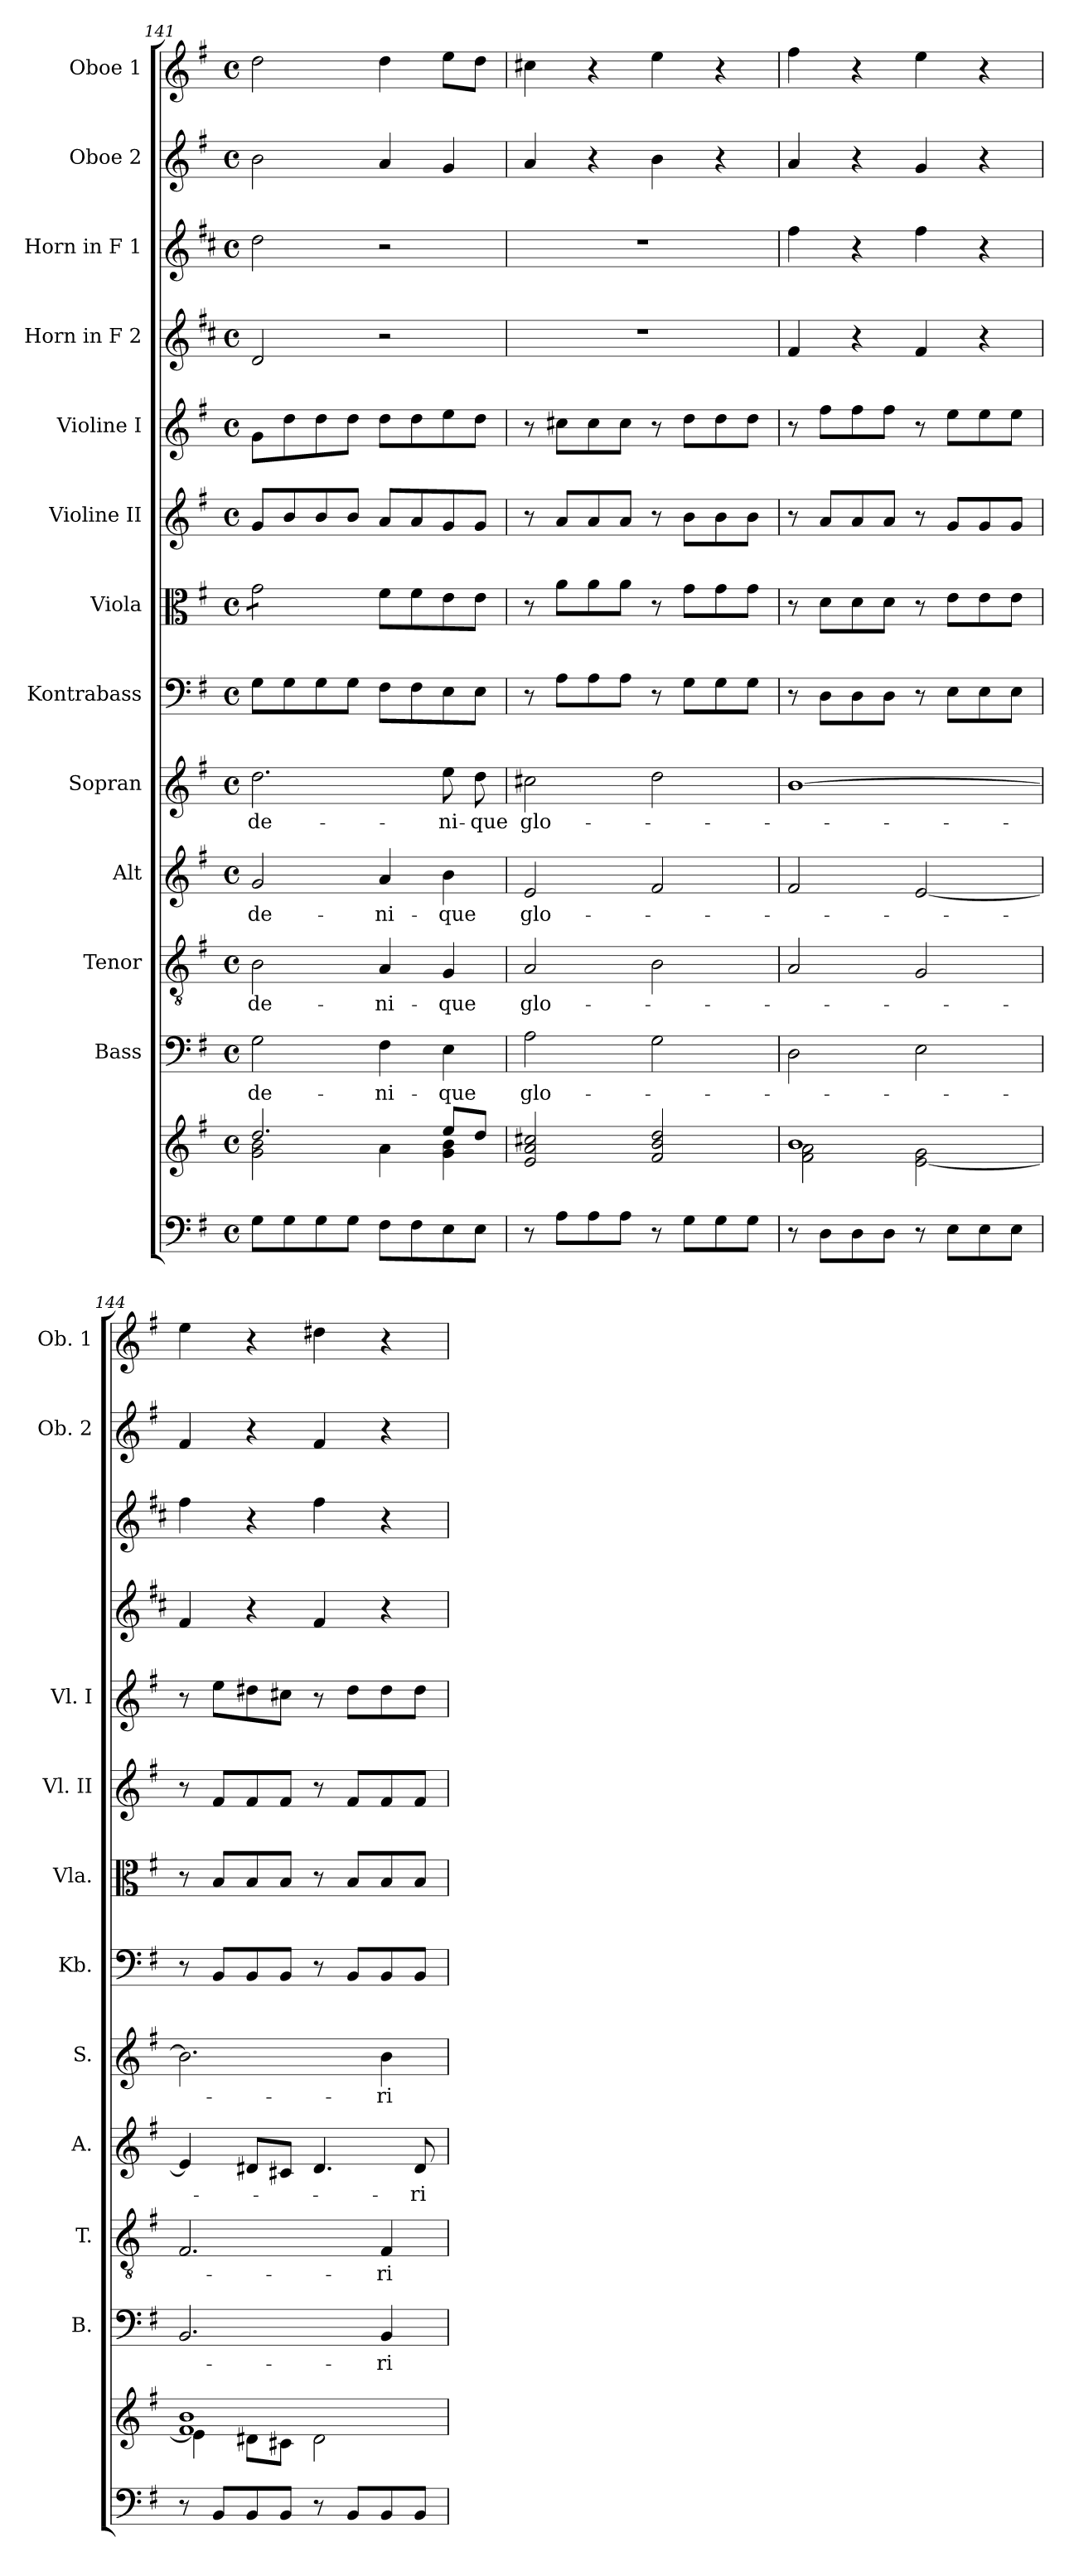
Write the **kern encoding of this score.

**kern	**kern	**kern	**text	**kern	**text	**kern	**text	**kern	**text	**kern	**kern	**kern	**kern	**kern	**kern	**kern	**kern
*part13	*part13	*part12	*part12	*part11	*part11	*part10	*part10	*part9	*part9	*part8	*part7	*part6	*part5	*part4	*part3	*part2	*part1
*staff14	*staff13	*staff12	*staff12	*staff11	*staff11	*staff10	*staff10	*staff9	*staff9	*staff8	*staff7	*staff6	*staff5	*staff4	*staff3	*staff2	*staff1
*	*	*I"Bass	*	*I"Tenor	*	*I"Alt	*	*I"Sopran	*	*I"Kontrabass	*I"Viola	*I"Violine II	*I"Violine I	*I"Horn in F 2	*I"Horn in F 1	*I"Oboe 2	*I"Oboe 1
*	*	*I'B.	*	*I'T.	*	*I'A.	*	*I'S.	*	*I'Kb.	*I'Vla.	*I'Vl. II	*I'Vl. I	*	*	*I'Ob. 2	*I'Ob. 1
*clefF4	*clefG2	*clefF4	*	*clefGv2	*	*clefG2	*	*clefG2	*	*clefF4	*clefC3	*clefG2	*clefG2	*clefG2	*clefG2	*clefG2	*clefG2
*	*	*	*	*	*	*	*	*	*	*ITrd7c12	*	*	*	*ITrd4c7	*ITrd4c7	*	*
*k[f#]	*k[f#]	*k[f#]	*	*k[f#]	*	*k[f#]	*	*k[f#]	*	*k[f#]	*k[f#]	*k[f#]	*k[f#]	*k[f#]	*k[f#]	*k[f#]	*k[f#]
*G:	*G:	*G:	*	*G:	*	*G:	*	*G:	*	*G:	*G:	*G:	*G:	*G:	*G:	*G:	*G:
*M4/4	*M4/4	*M4/4	*	*M4/4	*	*M4/4	*	*M4/4	*	*M4/4	*M4/4	*M4/4	*M4/4	*M4/4	*M4/4	*M4/4	*M4/4
*met(c)	*met(c)	*met(c)	*	*met(c)	*	*met(c)	*	*met(c)	*	*met(c)	*met(c)	*met(c)	*met(c)	*met(c)	*met(c)	*met(c)	*met(c)
=141	=141	=141	=141	=141	=141	=141	=141	=141	=141	=141	=141	=141	=141	=141	=141	=141	=141
*	*^	*	*	*	*	*	*	*	*	*	*	*	*	*	*	*	*
!	!	!	!	!LO:LY:b	!	!LO:LY:b	!	!LO:LY:b	!	!LO:LY:b	!	!	!	!	!	!	!	!
*	*	*	*	*	*	*	*	*	*	*	*	*tremolo	*	*	*	*	*	*
8G\L	2.dd/	2g\ 2b\	2G\	de-	2B\	de-	2g/	de-	2.dd\	de-	8GG\L	8g\L	8g/L	8g\L	2G/	2g\	2b\	2dd\
8G\	.	.	.	.	.	.	.	.	.	.	8GG\	8g\	8b/	8dd\	.	.	.	.
8G\	.	.	.	.	.	.	.	.	.	.	8GG\	8g\	8b/	8dd\	.	.	.	.
8G\J	.	.	.	.	.	.	.	.	.	.	8GG\J	8g\J	8b/J	8dd\J	.	.	.	.
*	*	*	*	*	*	*	*	*	*	*	*	*Xtremolo	*	*	*	*	*	*
!	!	!	!	!LO:LY:b	!	!LO:LY:b	!	!LO:LY:b	!	!	!	!	!	!	!	!	!	!
8F#\L	.	4a\	4F#\	-ni-	4A/	-ni-	4a/	-ni-	.	.	8FF#\L	8f#\L	8a/L	8dd\L	2r	2r	4a/	4dd\
8F#\	.	.	.	.	.	.	.	.	.	.	8FF#\	8f#\	8a/	8dd\	.	.	.	.
!	!	!	!	!LO:LY:b	!	!LO:LY:b	!	!LO:LY:b	!	!LO:LY:b	!	!	!	!	!	!	!	!
8E\	8ee/L	4g\ 4b\	4E\	-que	4G/	-que	4b\	-que	8ee\	-ni-	8EE\	8e\	8g/	8ee\	.	.	4g/	8ee\L
!	!	!	!	!	!	!	!	!	!	!LO:LY:b	!	!	!	!	!	!	!	!
8E\J	8dd/J	.	.	.	.	.	.	.	8dd\	-que	8EE\J	8e\J	8g/J	8dd\J	.	.	.	8dd\J
*	*v	*v	*	*	*	*	*	*	*	*	*	*	*	*	*	*	*	*
!!LO:PB:g=z
=142	=142	=142	=142	=142	=142	=142	=142	=142	=142	=142	=142	=142	=142	=142	=142	=142	=142
!	!	!	!LO:LY:b	!	!LO:LY:b	!	!LO:LY:b	!	!LO:LY:b	!	!	!	!	!	!	!	!
8r	2e/ 2a/ 2cc#X/	2A\	glo-	2A/	glo-	2e/	glo-	2cc#X\	glo-	8r	8r	8r	8r	1r	1r	4a/	4cc#X\
8A\L	.	.	.	.	.	.	.	.	.	8AA\L	8a\L	8a/L	8cc#X\L	.	.	.	.
8A\	.	.	.	.	.	.	.	.	.	8AA\	8a\	8a/	8cc#\	.	.	4r	4r
8A\J	.	.	.	.	.	.	.	.	.	8AA\J	8a\J	8a/J	8cc#\J	.	.	.	.
8r	2f#/ 2b/ 2dd/	2G\	.	2B\	.	2f#/	.	2dd\	.	8r	8r	8r	8r	.	.	4b\	4ee\
8G\L	.	.	.	.	.	.	.	.	.	8GG\L	8g\L	8b\L	8dd\L	.	.	.	.
8G\	.	.	.	.	.	.	.	.	.	8GG\	8g\	8b\	8dd\	.	.	4r	4r
8G\J	.	.	.	.	.	.	.	.	.	8GG\J	8g\J	8b\J	8dd\J	.	.	.	.
=143	=143	=143	=143	=143	=143	=143	=143	=143	=143	=143	=143	=143	=143	=143	=143	=143	=143
*	*^	*	*	*	*	*	*	*	*	*	*	*	*	*	*	*	*
8r	1b	2f#\ 2a\	2D\	.	2A/	.	2f#/	.	[1b	.	8r	8r	8r	8r	4B/	4b\	4a/	4ff#\
8D\L	.	.	.	.	.	.	.	.	.	.	8DD\L	8d\L	8a/L	8ff#\L	.	.	.	.
8D\	.	.	.	.	.	.	.	.	.	.	8DD\	8d\	8a/	8ff#\	4r	4r	4r	4r
8D\J	.	.	.	.	.	.	.	.	.	.	8DD\J	8d\J	8a/J	8ff#\J	.	.	.	.
8r	.	[<2e\ 2g\	2E\	.	2G/	.	[2e/	.	.	.	8r	8r	8r	8r	4B/	4b\	4g/	4ee\
8E\L	.	.	.	.	.	.	.	.	.	.	8EE\L	8e\L	8g/L	8ee\L	.	.	.	.
8E\	.	.	.	.	.	.	.	.	.	.	8EE\	8e\	8g/	8ee\	4r	4r	4r	4r
8E\J	.	.	.	.	.	.	.	.	.	.	8EE\J	8e\J	8g/J	8ee\J	.	.	.	.
=144	=144	=144	=144	=144	=144	=144	=144	=144	=144	=144	=144	=144	=144	=144	=144	=144	=144	=144
8r	1f# 1b	4e\]	2.BB/	.	2.F#/	.	4e/]	.	2.b\]	.	8r	8r	8r	8r	4B/	4b\	4f#/	4ee\
8BB/L	.	.	.	.	.	.	.	.	.	.	8BBB/L	8B/L	8f#/L	8ee\L	.	.	.	.
8BB/	.	8d#X\L	.	.	.	.	8d#X/L	.	.	.	8BBB/	8B/	8f#/	8dd#X\	4r	4r	4r	4r
8BB/J	.	8c#X\J	.	.	.	.	8c#X/J	.	.	.	8BBB/J	8B/J	8f#/J	8cc#X\J	.	.	.	.
8r	.	2d#\	.	.	.	.	4.d#/	.	.	.	8r	8r	8r	8r	4B/	4b\	4f#/	4dd#X\
8BB/L	.	.	.	.	.	.	.	.	.	.	8BBB/L	8B/L	8f#/L	8dd#\L	.	.	.	.
!	!	!	!	!LO:LY:b	!	!LO:LY:b	!	!	!	!LO:LY:b	!	!	!	!	!	!	!	!
8BB/	.	.	4BB/	-ri-	4F#/	-ri-	.	.	4b\	-ri-	8BBB/	8B/	8f#/	8dd#\	4r	4r	4r	4r
!	!	!	!	!	!	!	!	!LO:LY:b	!	!	!	!	!	!	!	!	!	!
8BB/J	.	.	.	.	.	.	8d#/	-ri-	.	.	8BBB/J	8B/J	8f#/J	8dd#\J	.	.	.	.
*	*v	*v	*	*	*	*	*	*	*	*	*	*	*	*	*	*	*	*
=	=	=	=	=	=	=	=	=	=	=	=	=	=	=	=	=	=
*-	*-	*-	*-	*-	*-	*-	*-	*-	*-	*-	*-	*-	*-	*-	*-	*-	*-
